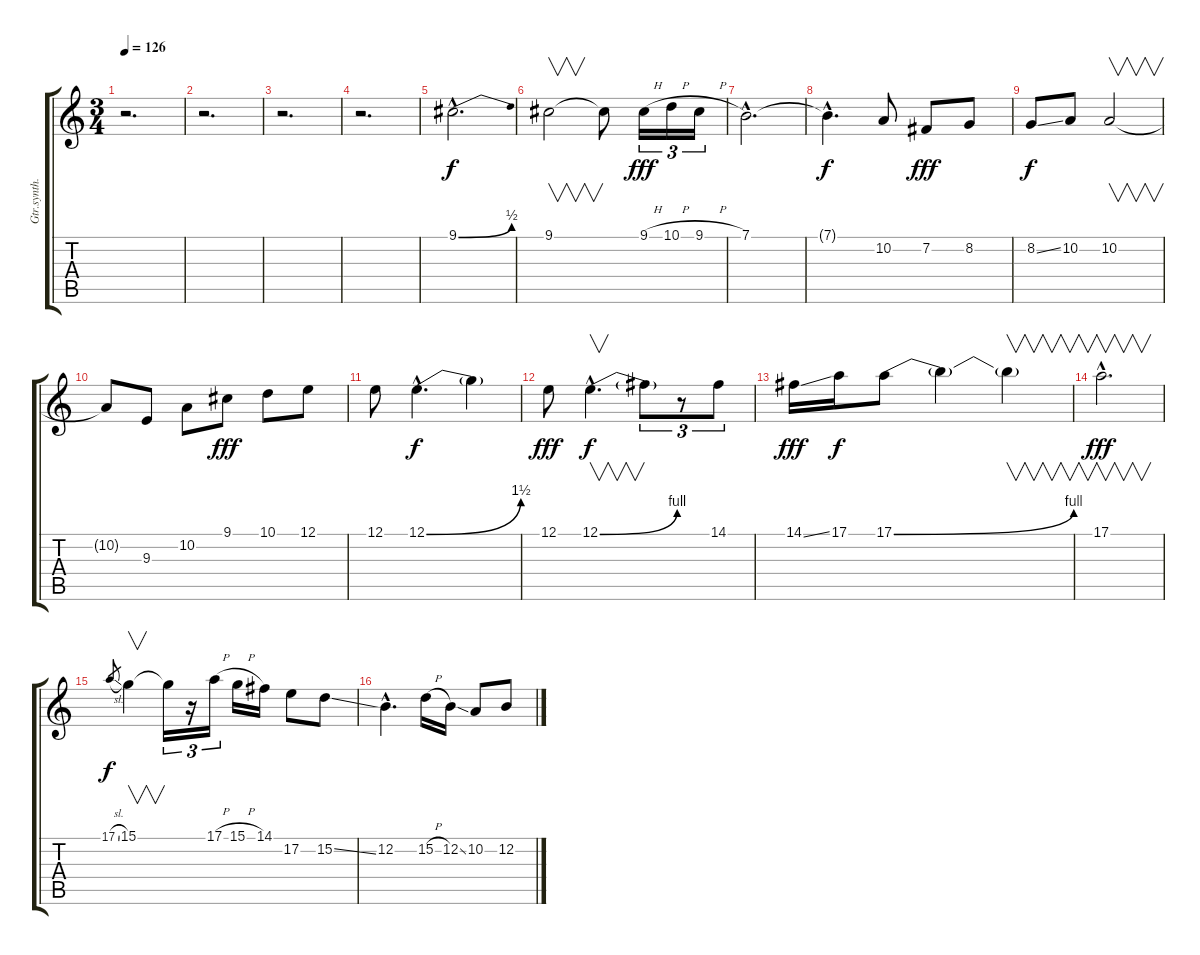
\track ("Gtr.synth." "Gtr.synth.") {instrument lead3calliope}
\staff {score tabs}
\tuning (E4 B3 G3 D3 A2 E2) {hide}
\ts (3 4)
\tempo 126
\clef g2
\ks c
r.2{d dy f} |
r.2{d} |
r.2{d} |
r.2{d} |
9.1{be (bend 0 0 60 2) hac}.2{d} |
9.1.2{v} 9.1{t}.8 9.1{h}.16{tu (3 2) dy fff} 10.1{h}.16{tu (3 2)} 9.1{h}.16{tu (3 2)} |
7.1{hac}.2{d} |
7.1{hac t}.4{d dy f} 10.2.8 7.2.8{dy fff} 8.2.8 |
8.2{ss}.8{dy f} 10.2.8 10.2.2{v} |
10.2{t}.8 9.3.8 10.2.8 9.1.8{dy fff} 10.1.8 12.1.8 |
12.1.8 12.1{be (bend 0 0 60 6) hac}.4{d dy f} 12.1{t}.4 |
12.1.8{dy fff} 12.1{be (bend 0 0 60 4) hac}.4{v d dy f} 12.1{t}.8{tu (3 2)} r.8{tu (3 2)} 14.1.8{tu (3 2)} |
14.1{ss}.16{dy fff} 17.1.16{dy f} 17.1{be (bend 0 0 60 4)}.8 17.1{t}.4 17.1{t}.4{v} |
17.1{hac}.2{v d dy fff} |
17.1{sl}.8{gr dy f} 15.1.4{v} 15.1{t}.16{tu (3 2)} r.16{tu (3 2)} 17.1{h}.16{tu (3 2)} 15.1{h}.16 14.1.16 17.2.8 15.2{ss}.8 |
12.2{hac}.4{d} 15.2{h}.16 12.2{ss}.16 10.2.8 12.2.8
